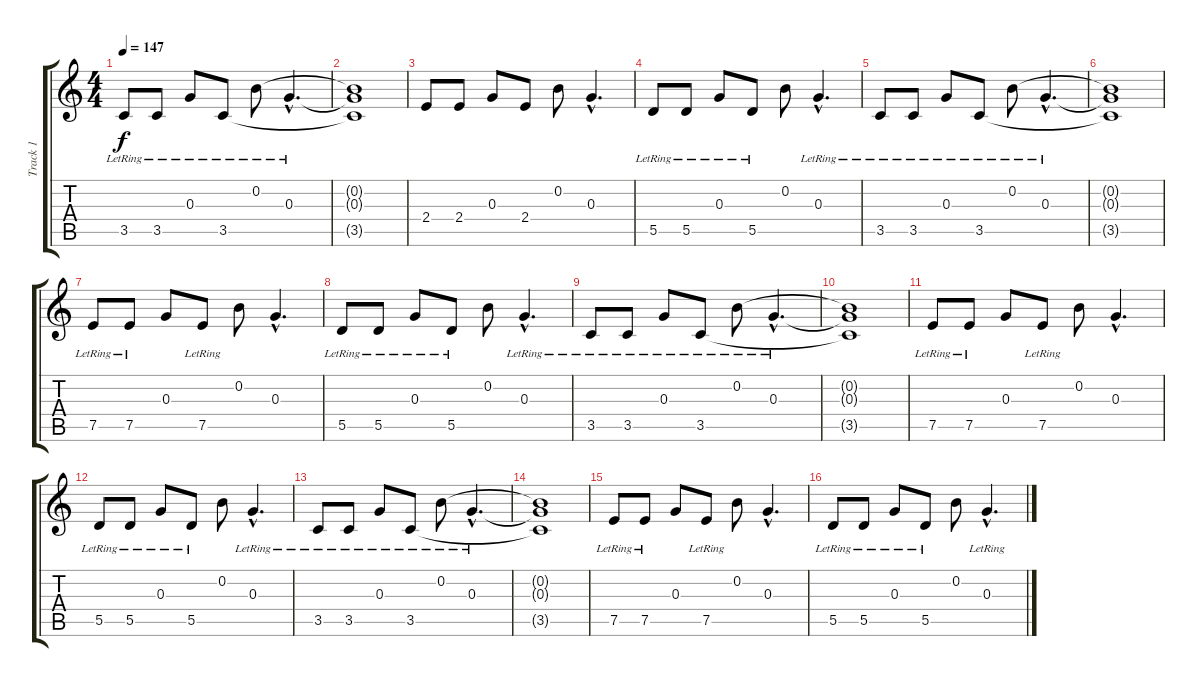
\track ("Track 1" "Track 1") {instrument acousticguitarnylon}
\staff {score tabs}
\tuning (E4 B3 G3 D3 A2 E2) {hide}
\ts (4 4)
\tempo 147
\clef g2
\ks c
3.5{lr}.8{dy f instrument acousticguitarnylon} 3.5{lr}.8 0.3{lr}.8 3.5{lr}.8 0.2{lr}.8 0.3{hac lr}.4{d} |
(0.2{t} 0.3{t} 3.5{t}).1 |
2.4.8 2.4.8 0.3.8 2.4.8 0.2.8 0.3{hac}.4{d} |
5.5{lr}.8 5.5{lr}.8 0.3{lr}.8 5.5{lr}.8 0.2.8 0.3{hac lr}.4{d} |
3.5{lr}.8 3.5{lr}.8 0.3{lr}.8 3.5{lr}.8 0.2{lr}.8 0.3{hac lr}.4{d} |
(0.2{t} 0.3{t} 3.5{t}).1 |
7.5{lr}.8 7.5{lr}.8 0.3.8 7.5{lr}.8 0.2.8 0.3{hac}.4{d} |
5.5{lr}.8 5.5{lr}.8 0.3{lr}.8 5.5{lr}.8 0.2.8 0.3{hac lr}.4{d} |
3.5{lr}.8 3.5{lr}.8 0.3{lr}.8 3.5{lr}.8 0.2{lr}.8 0.3{hac lr}.4{d} |
(0.2{t} 0.3{t} 3.5{t}).1 |
7.5{lr}.8 7.5{lr}.8 0.3.8 7.5{lr}.8 0.2.8 0.3{hac}.4{d} |
5.5{lr}.8 5.5{lr}.8 0.3{lr}.8 5.5{lr}.8 0.2.8 0.3{hac lr}.4{d} |
3.5{lr}.8 3.5{lr}.8 0.3{lr}.8 3.5{lr}.8 0.2{lr}.8 0.3{hac lr}.4{d} |
(0.2{t} 0.3{t} 3.5{t}).1 |
7.5{lr}.8 7.5{lr}.8 0.3.8 7.5{lr}.8 0.2.8 0.3{hac}.4{d} |
5.5{lr}.8 5.5{lr}.8 0.3{lr}.8 5.5{lr}.8 0.2.8 0.3{hac lr}.4{d}
